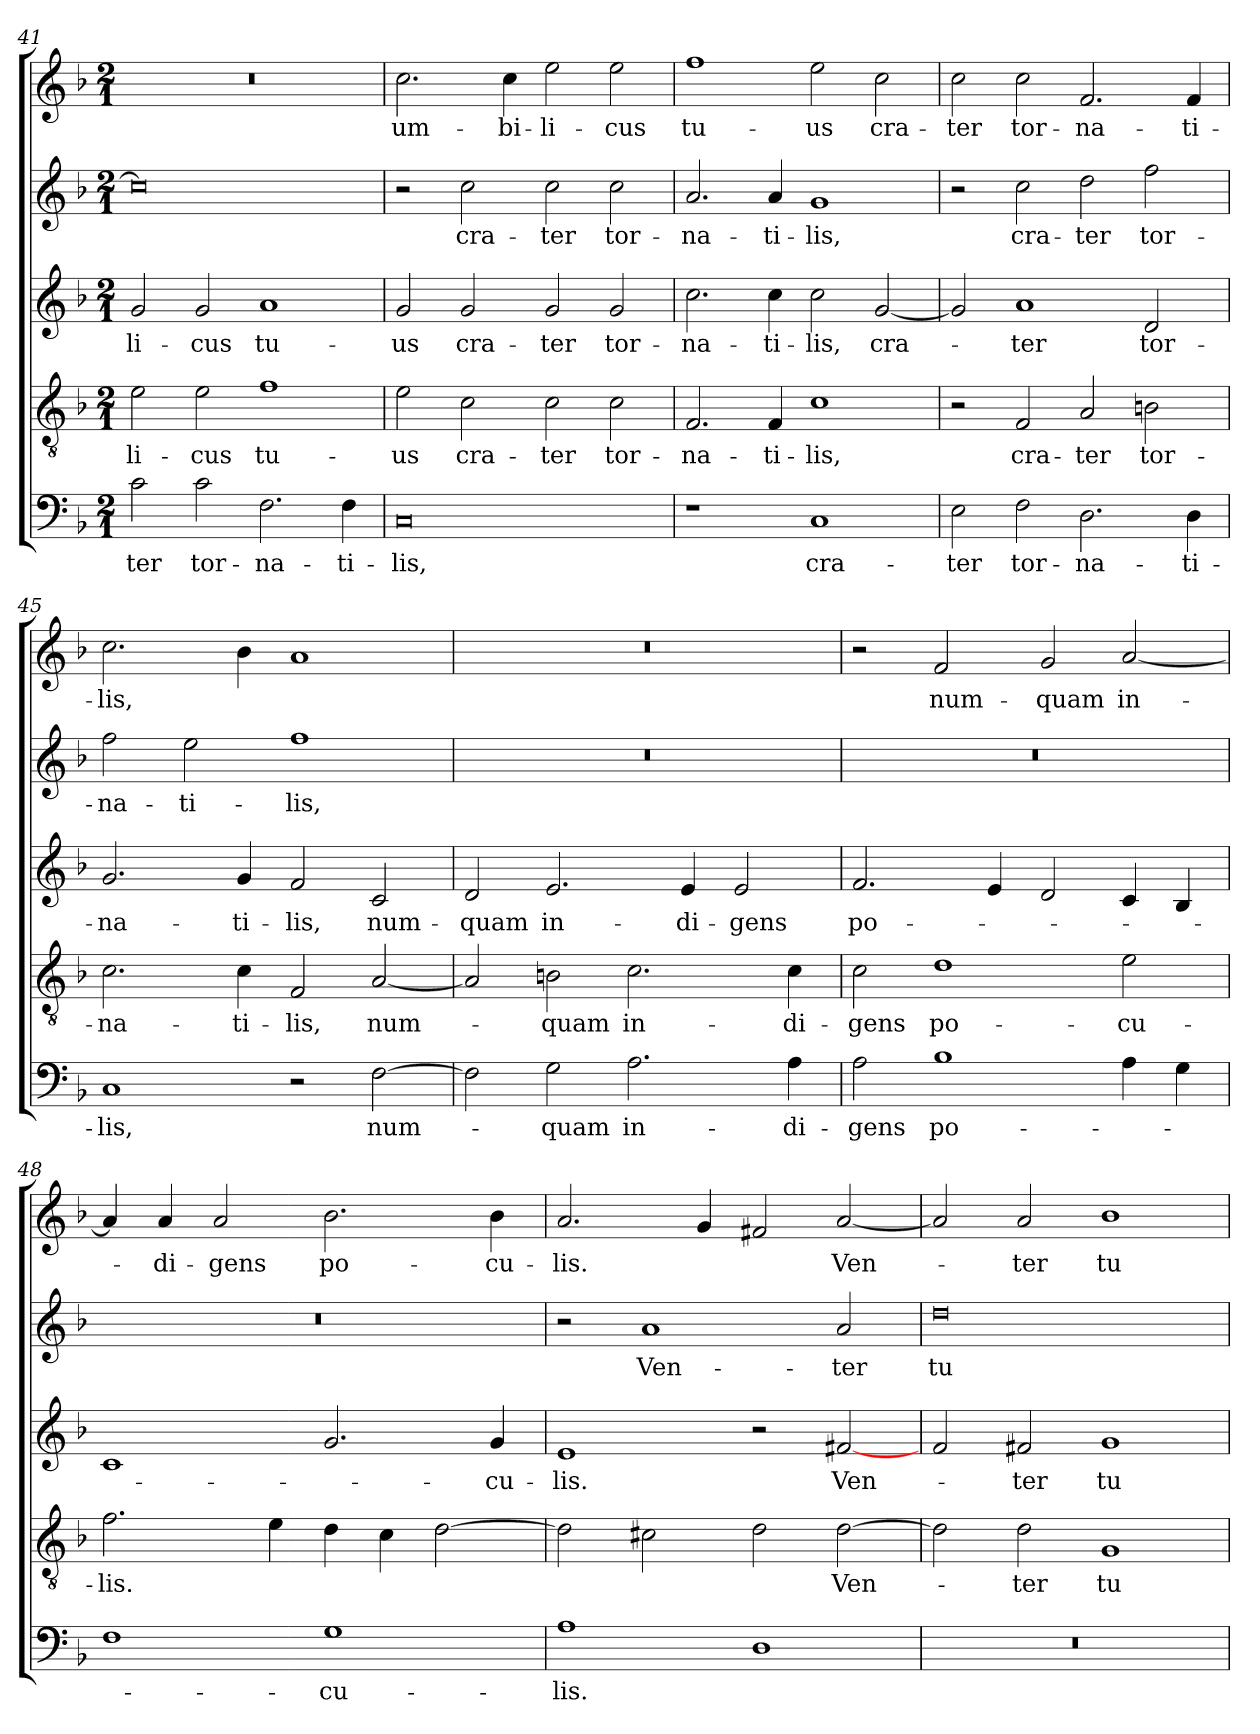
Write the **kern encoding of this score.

**kern	**text	**kern	**text	**kern	**text	**kern	**text	**kern	**text
*part5	*part5	*part4	*part4	*part3	*part3	*part2	*part2	*part1	*part1
*staff5	*staff5	*staff4	*staff4	*staff3	*staff3	*staff2	*staff2	*staff1	*staff1
*clefF4	*	*clefGv2	*	*clefG2	*	*clefG2	*	*clefG2	*
*k[b-]	*	*k[b-]	*	*k[b-]	*	*k[b-]	*	*k[b-]	*
*F:	*	*F:	*	*F:	*	*F:	*	*F:	*
*M2/1	*	*M2/1	*	*M2/1	*	*M2/1	*	*M2/1	*
=41	=41	=41	=41	=41	=41	=41	=41	=41	=41
!	!LO:LY:b	!	!LO:LY:b	!	!LO:LY:b	!	!	!	!
2c\	-ter	2e\	-li-	2g/	-li-	0cc]	.	0r	.
!	!LO:LY:b	!	!LO:LY:b	!	!LO:LY:b	!	!	!	!
2c\	tor-	2e\	-cus	2g/	-cus	.	.	.	.
!	!LO:LY:b	!	!LO:LY:b	!	!LO:LY:b	!	!	!	!
2.F\	-na-	1f	tu-	1a	tu-	.	.	.	.
!	!LO:LY:b	!	!	!	!	!	!	!	!
4F\	-ti-	.	.	.	.	.	.	.	.
=42	=42	=42	=42	=42	=42	=42	=42	=42	=42
!	!LO:LY:b	!	!LO:LY:b	!	!LO:LY:b	!	!	!	!LO:LY:b
0C	-lis,	2e\	-us	2g/	-us	2r	.	2.cc\	um-
!	!	!	!LO:LY:b	!	!LO:LY:b	!	!LO:LY:b	!	!
.	.	2c\	cra-	2g/	cra-	2cc\	cra-	.	.
!	!	!	!	!	!	!	!	!	!LO:LY:b
.	.	.	.	.	.	.	.	4cc\	-bi-
!	!	!	!LO:LY:b	!	!LO:LY:b	!	!LO:LY:b	!	!LO:LY:b
.	.	2c\	-ter	2g/	-ter	2cc\	-ter	2ee\	-li-
!	!	!	!LO:LY:b	!	!LO:LY:b	!	!LO:LY:b	!	!LO:LY:b
.	.	2c\	tor-	2g/	tor-	2cc\	tor-	2ee\	-cus
!!LO:LB:g=z
=43	=43	=43	=43	=43	=43	=43	=43	=43	=43
!	!	!	!LO:LY:b	!	!LO:LY:b	!	!LO:LY:b	!	!LO:LY:b
1r	.	2.F/	-na-	2.cc\	-na-	2.a/	-na-	1ff	tu-
!	!	!	!LO:LY:b	!	!LO:LY:b	!	!LO:LY:b	!	!
.	.	4F/	-ti-	4cc\	-ti-	4a/	-ti-	.	.
!	!LO:LY:b	!	!LO:LY:b	!	!LO:LY:b	!	!LO:LY:b	!	!LO:LY:b
1C	cra-	1c	-lis,	2cc\	-lis,	1g	-lis,	2ee\	-us
!	!	!	!	!	!LO:LY:b	!	!	!	!LO:LY:b
.	.	.	.	[2g/	cra-	.	.	2cc\	cra-
=44	=44	=44	=44	=44	=44	=44	=44	=44	=44
!	!LO:LY:b	!	!	!	!	!	!	!	!LO:LY:b
2E\	-ter	2r	.	2g/]	.	2r	.	2cc\	-ter
!	!LO:LY:b	!	!LO:LY:b	!	!LO:LY:b	!	!LO:LY:b	!	!LO:LY:b
2F\	tor-	2F/	cra-	1a	-ter	2cc\	cra-	2cc\	tor-
!	!LO:LY:b	!	!LO:LY:b	!	!	!	!LO:LY:b	!	!LO:LY:b
2.D\	-na-	2A/	-ter	.	.	2dd\	-ter	2.f/	-na-
!	!	!	!LO:LY:b	!	!LO:LY:b	!	!LO:LY:b	!	!
.	.	2Bn\	tor-	2d/	tor-	2ff\	tor-	.	.
!	!LO:LY:b	!	!	!	!	!	!	!	!LO:LY:b
4D\	-ti-	.	.	.	.	.	.	4f/	-ti-
=45	=45	=45	=45	=45	=45	=45	=45	=45	=45
!	!LO:LY:b	!	!LO:LY:b	!	!LO:LY:b	!	!LO:LY:b	!	!LO:LY:b
1C	-lis,	2.c\	-na-	2.g/	-na-	2ff\	-na-	2.cc\	-lis,
!	!	!	!	!	!	!	!LO:LY:b	!	!
.	.	.	.	.	.	2ee\	-ti-	.	.
!	!	!	!LO:LY:b	!	!LO:LY:b	!	!	!	!
.	.	4c\	-ti-	4g/	-ti-	.	.	4b-\	.
!	!	!	!LO:LY:b	!	!LO:LY:b	!	!LO:LY:b	!	!
2r	.	2F/	-lis,	2f/	-lis,	1ff	-lis,	1a	.
!	!LO:LY:b	!	!LO:LY:b	!	!LO:LY:b	!	!	!	!
[2F\	num-	[2A/	num-	2c/	num-	.	.	.	.
=46	=46	=46	=46	=46	=46	=46	=46	=46	=46
!	!	!	!	!	!LO:LY:b	!	!	!	!
2F\]	.	2A/]	.	2d/	-quam	0r	.	0r	.
!	!LO:LY:b	!	!LO:LY:b	!	!LO:LY:b	!	!	!	!
2G\	-quam	2Bn\	-quam	2.e/	in-	.	.	.	.
!	!LO:LY:b	!	!LO:LY:b	!	!	!	!	!	!
2.A\	in-	2.c\	in-	.	.	.	.	.	.
!	!	!	!	!	!LO:LY:b	!	!	!	!
.	.	.	.	4e/	-di-	.	.	.	.
!	!	!	!	!	!LO:LY:b	!	!	!	!
.	.	.	.	2e/	-gens	.	.	.	.
!	!LO:LY:b	!	!LO:LY:b	!	!	!	!	!	!
4A\	-di-	4c\	-di-	.	.	.	.	.	.
=47	=47	=47	=47	=47	=47	=47	=47	=47	=47
!	!LO:LY:b	!	!LO:LY:b	!	!LO:LY:b	!	!	!	!
2A\	-gens	2c\	-gens	2.f/	po-	0r	.	2r	.
!	!LO:LY:b	!	!LO:LY:b	!	!	!	!	!	!LO:LY:b
1B-	po-	1d	po-	.	.	.	.	2f/	num-
.	.	.	.	4e/	.	.	.	.	.
!	!	!	!	!	!	!	!	!	!LO:LY:b
.	.	.	.	2d/	.	.	.	2g/	-quam
!	!	!	!LO:LY:b	!	!	!	!	!	!LO:LY:b
4A\	.	2e\	-cu-	4c/	.	.	.	[2a/	in-
4G\	.	.	.	4B-/	.	.	.	.	.
=48	=48	=48	=48	=48	=48	=48	=48	=48	=48
!	!	!	!LO:LY:b	!	!	!	!	!	!
1F	.	2.f\	-lis.	1c	.	0r	.	4a/]	.
!	!	!	!	!	!	!	!	!	!LO:LY:b
.	.	.	.	.	.	.	.	4a/	-di-
!	!	!	!	!	!	!	!	!	!LO:LY:b
.	.	.	.	.	.	.	.	2a/	-gens
.	.	4e\	.	.	.	.	.	.	.
!	!LO:LY:b	!	!	!	!	!	!	!	!LO:LY:b
1G	-cu-	4d\	.	2.g/	.	.	.	2.b-\	po-
.	.	4c\	.	.	.	.	.	.	.
.	.	[2d\	.	.	.	.	.	.	.
!	!	!	!	!	!LO:LY:b	!	!	!	!LO:LY:b
.	.	.	.	4g/	-cu-	.	.	4b-\	-cu-
!!LO:PB:g=z
=49	=49	=49	=49	=49	=49	=49	=49	=49	=49
!	!LO:LY:b	!	!	!	!LO:LY:b	!	!	!	!LO:LY:b
1A	-lis.	2d\]	.	1e	-lis.	2r	.	2.a/	-lis.
!	!	!	!	!	!	!	!LO:LY:b	!	!
.	.	2c#X\	.	.	.	1a	Ven-	.	.
.	.	.	.	.	.	.	.	4g/	.
1D	.	2d\	.	2r	.	.	.	2f#X/	.
!	!	!	!LO:LY:b	!	!LO:LY:b	!	!LO:LY:b	!	!LO:LY:b
.	.	[2d\	Ven-	[2f#X/	Ven-	2a/	-ter	[2a/	Ven-
=50	=50	=50	=50	=50	=50	=50	=50	=50	=50
!	!	!	!	!	!	!	!LO:LY:b	!	!
0r	.	2d\]	.	2f/	.	0dd	tu-	2a/]	.
!	!	!	!LO:LY:b	!	!LO:LY:b	!	!	!	!LO:LY:b
.	.	2d\	-ter	2f#/	-ter	.	.	2a/	-ter
!	!	!	!LO:LY:b	!	!LO:LY:b	!	!	!	!LO:LY:b
.	.	1G	tu-	1g	tu-	.	.	1b-	tu-
=	=	=	=	=	=	=	=	=	=
*-	*-	*-	*-	*-	*-	*-	*-	*-	*-
